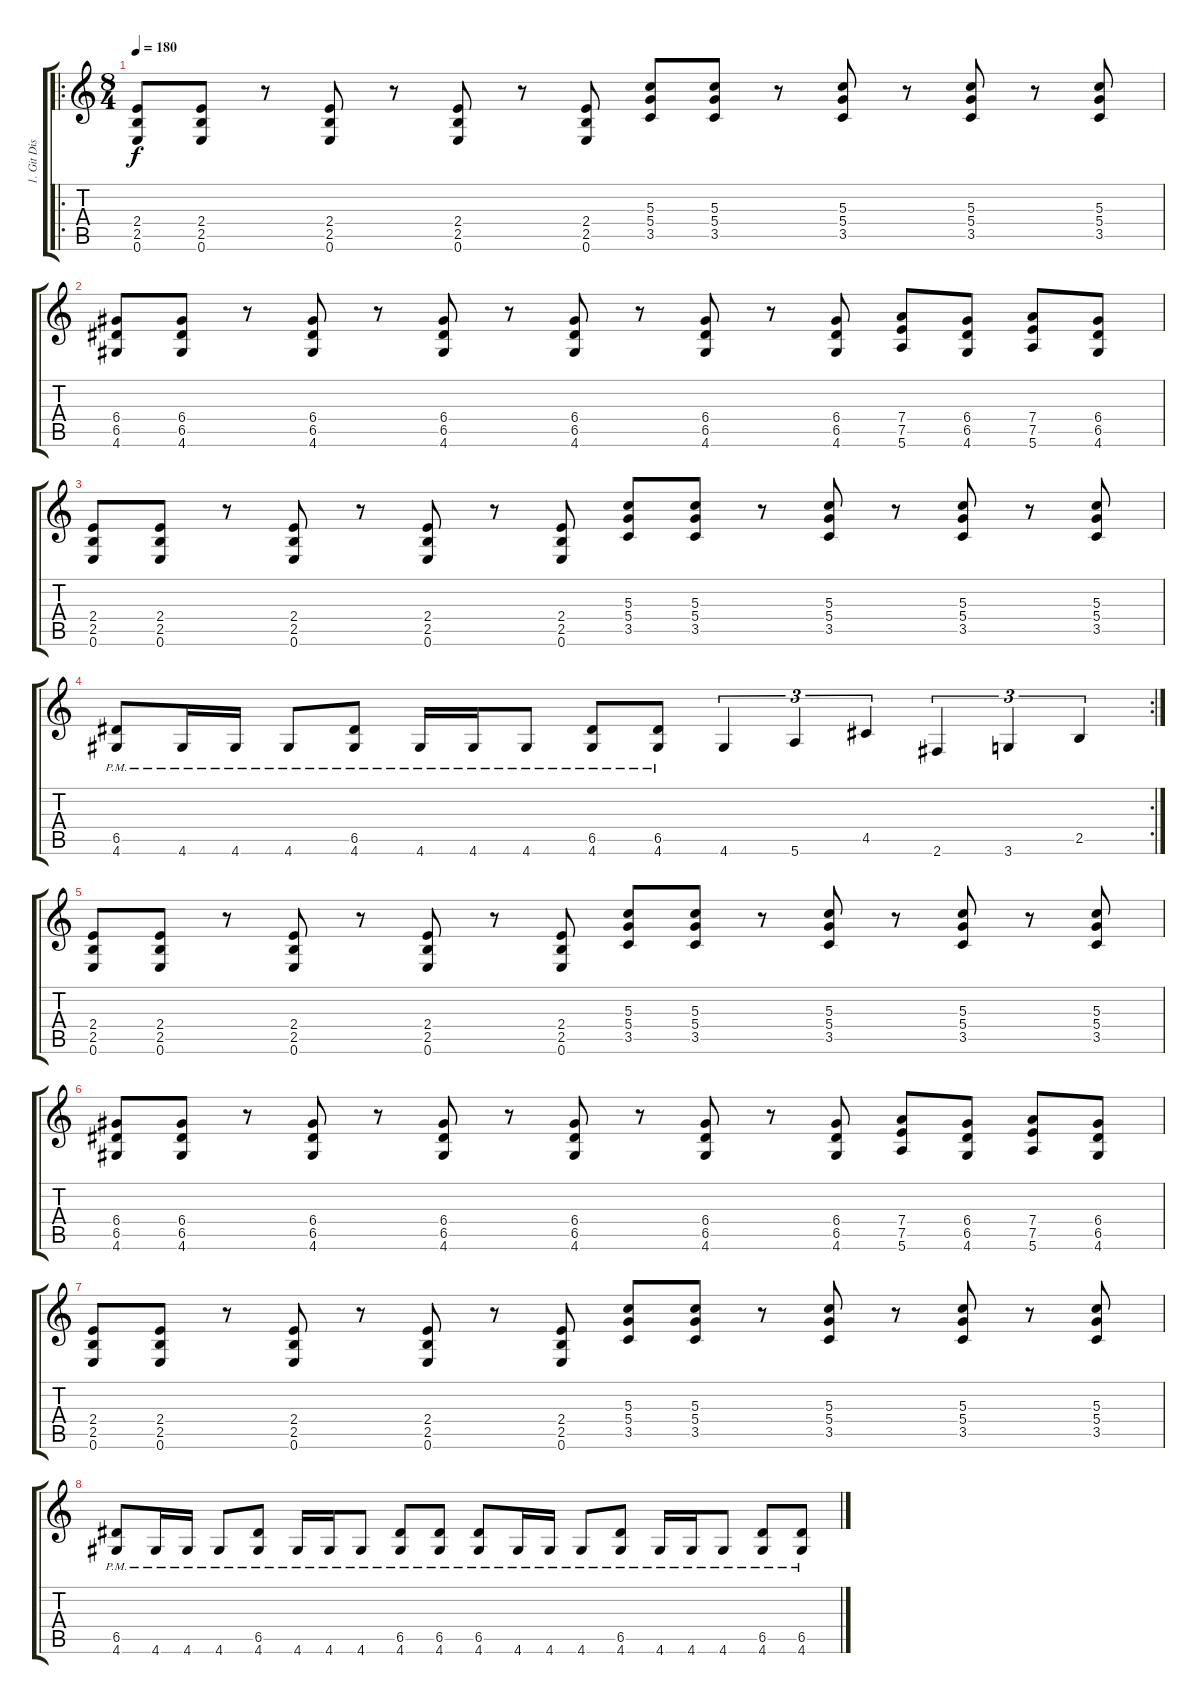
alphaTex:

\track ("1. Git Dist" "1. Git Dis") {instrument distortionguitar}
\staff {score tabs}
\tuning (E4 B3 G3 D3 A2 E2) {hide}
\ro
\ts (8 4)
\tempo 180
\clef g2
\ks c
(2.4 2.5 0.6).8{dy f} (2.4 2.5 0.6).8 r.8 (2.4 2.5 0.6).8 r.8 (2.4 2.5 0.6).8 r.8 (2.4 2.5 0.6).8 (5.3 5.4 3.5).8 (5.3 5.4 3.5).8 r.8 (5.3 5.4 3.5).8 r.8 (5.3 5.4 3.5).8 r.8 (5.3 5.4 3.5).8 |
(6.4 6.5 4.6).8 (6.4 6.5 4.6).8 r.8 (6.4 6.5 4.6).8 r.8 (6.4 6.5 4.6).8 r.8 (6.4 6.5 4.6).8 r.8 (6.4 6.5 4.6).8 r.8 (6.4 6.5 4.6).8 (7.4 7.5 5.6).8 (6.4 6.5 4.6).8 (7.4 7.5 5.6).8 (6.4 6.5 4.6).8 |
(2.4 2.5 0.6).8 (2.4 2.5 0.6).8 r.8 (2.4 2.5 0.6).8 r.8 (2.4 2.5 0.6).8 r.8 (2.4 2.5 0.6).8 (5.3 5.4 3.5).8 (5.3 5.4 3.5).8 r.8 (5.3 5.4 3.5).8 r.8 (5.3 5.4 3.5).8 r.8 (5.3 5.4 3.5).8 |
\rc 2
(6.5{pm} 4.6{pm}).8 4.6{pm}.16 4.6{pm}.16 4.6{pm}.8 (6.5{pm} 4.6{pm}).8 4.6{pm}.16 4.6{pm}.16 4.6{pm}.8 (6.5{pm} 4.6{pm}).8 (6.5{pm} 4.6{pm}).8 4.6.4{tu (3 2)} 5.6.4{tu (3 2)} 4.5.4{tu (3 2)} 2.6.4{tu (3 2)} 3.6.4{tu (3 2)} 2.5.4{tu (3 2)} |
(2.4 2.5 0.6).8 (2.4 2.5 0.6).8 r.8 (2.4 2.5 0.6).8 r.8 (2.4 2.5 0.6).8 r.8 (2.4 2.5 0.6).8 (5.3 5.4 3.5).8 (5.3 5.4 3.5).8 r.8 (5.3 5.4 3.5).8 r.8 (5.3 5.4 3.5).8 r.8 (5.3 5.4 3.5).8 |
(6.4 6.5 4.6).8 (6.4 6.5 4.6).8 r.8 (6.4 6.5 4.6).8 r.8 (6.4 6.5 4.6).8 r.8 (6.4 6.5 4.6).8 r.8 (6.4 6.5 4.6).8 r.8 (6.4 6.5 4.6).8 (7.4 7.5 5.6).8 (6.4 6.5 4.6).8 (7.4 7.5 5.6).8 (6.4 6.5 4.6).8 |
(2.4 2.5 0.6).8 (2.4 2.5 0.6).8 r.8 (2.4 2.5 0.6).8 r.8 (2.4 2.5 0.6).8 r.8 (2.4 2.5 0.6).8 (5.3 5.4 3.5).8 (5.3 5.4 3.5).8 r.8 (5.3 5.4 3.5).8 r.8 (5.3 5.4 3.5).8 r.8 (5.3 5.4 3.5).8 |
(6.5{pm} 4.6{pm}).8 4.6{pm}.16 4.6{pm}.16 4.6{pm}.8 (6.5{pm} 4.6{pm}).8 4.6{pm}.16 4.6{pm}.16 4.6{pm}.8 (6.5{pm} 4.6{pm}).8 (6.5{pm} 4.6{pm}).8 (6.5{pm} 4.6{pm}).8 4.6{pm}.16 4.6{pm}.16 4.6{pm}.8 (6.5{pm} 4.6{pm}).8 4.6{pm}.16 4.6{pm}.16 4.6{pm}.8 (6.5{pm} 4.6{pm}).8 (6.5{pm} 4.6{pm}).8
